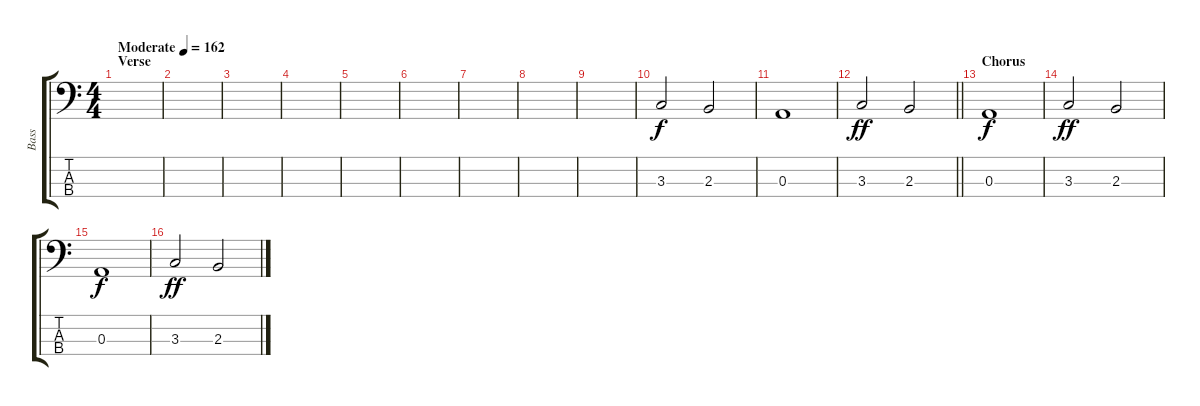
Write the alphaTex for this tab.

\track ("Bass" "Bass") {instrument electricbassfinger}
\staff {score tabs}
\tuning (G2 D2 A1 E1) {hide}
\ts (4 4)
\section ("" "Verse")
\tempo (162 "Moderate")
\clef f4
\ks c
|
|
|
|
|
|
|
|
|
3.3.2 2.3.2 |
0.3.1{dy f} |
\barLineRight lightlight
3.3.2{dy ff} 2.3.2 |
\section ("" "Chorus")
0.3.1{dy f} |
3.3.2{dy ff} 2.3.2 |
0.3.1{dy f} |
3.3.2{dy ff} 2.3.2
